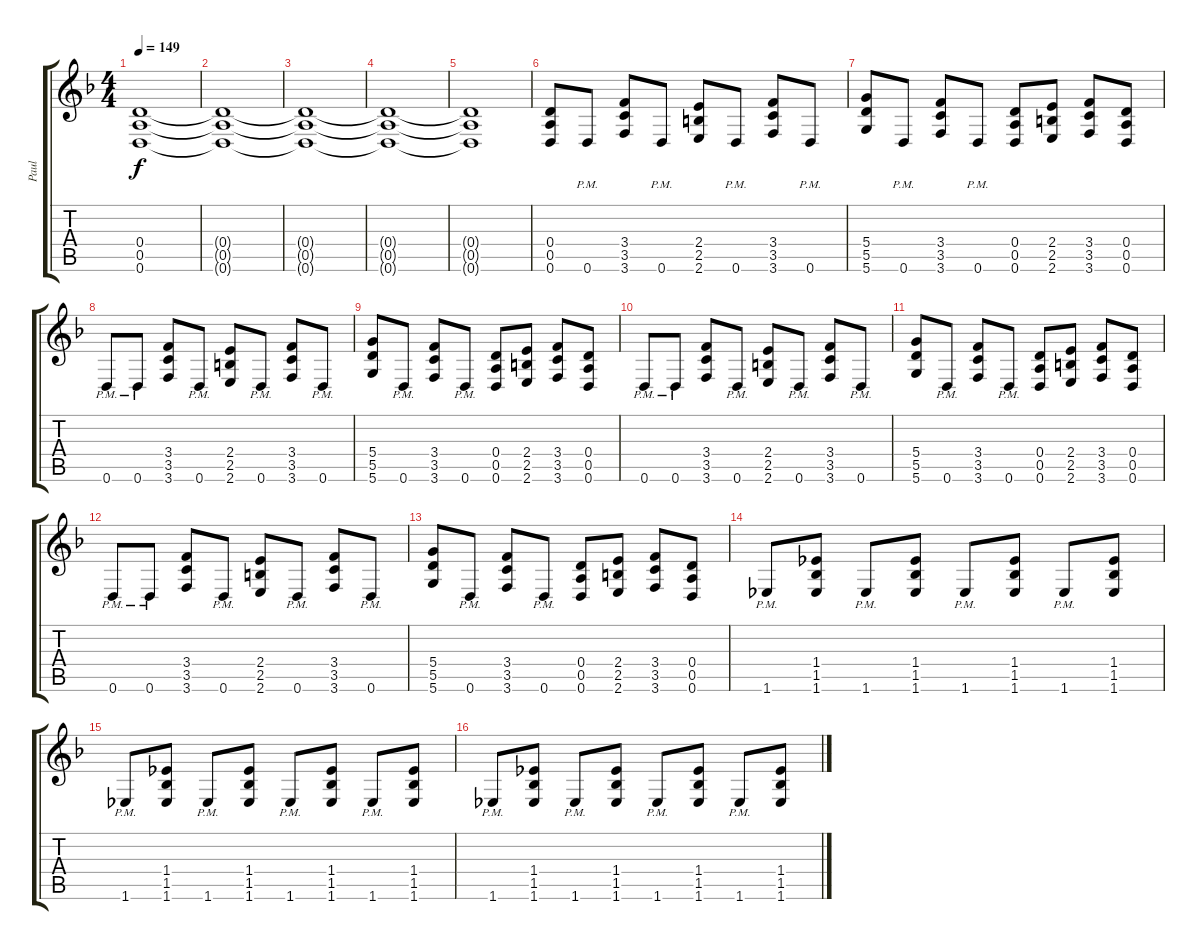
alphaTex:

\track ("Paul" "Paul") {instrument distortionguitar}
\staff {score tabs}
\tuning (E4 B3 G3 D3 A2 D2) {hide}
\ts (4 4)
\tempo 149
\clef g2
\ks dminor
(0.4{t} 0.5{t} 0.6{t}).1{dy f} |
(0.4{t} 0.5{t} 0.6{t}).1 |
(0.4{t} 0.5{t} 0.6{t}).1 |
(0.4{t} 0.5{t} 0.6{t}).1 |
(0.4{t} 0.5{t} 0.6{t}).1 |
(0.4 0.5 0.6).8{volume 16 balance 16} 0.6{pm}.8 (3.4 3.5 3.6).8 0.6{pm}.8 (2.4 2.5 2.6).8 0.6{pm}.8 (3.4 3.5 3.6).8 0.6{pm}.8 |
(5.4 5.5 5.6).8 0.6{pm}.8 (3.4 3.5 3.6).8 0.6{pm}.8 (0.4 0.5 0.6).8 (2.4 2.5 2.6).8 (3.4 3.5 3.6).8 (0.4 0.5 0.6).8 |
0.6{pm}.8 0.6{pm}.8 (3.4 3.5 3.6).8 0.6{pm}.8 (2.4 2.5 2.6).8 0.6{pm}.8 (3.4 3.5 3.6).8 0.6{pm}.8 |
(5.4 5.5 5.6).8 0.6{pm}.8 (3.4 3.5 3.6).8 0.6{pm}.8 (0.4 0.5 0.6).8 (2.4 2.5 2.6).8 (3.4 3.5 3.6).8 (0.4 0.5 0.6).8 |
0.6{pm}.8 0.6{pm}.8 (3.4 3.5 3.6).8 0.6{pm}.8 (2.4 2.5 2.6).8 0.6{pm}.8 (3.4 3.5 3.6).8 0.6{pm}.8 |
(5.4 5.5 5.6).8 0.6{pm}.8 (3.4 3.5 3.6).8 0.6{pm}.8 (0.4 0.5 0.6).8 (2.4 2.5 2.6).8 (3.4 3.5 3.6).8 (0.4 0.5 0.6).8 |
0.6{pm}.8 0.6{pm}.8 (3.4 3.5 3.6).8 0.6{pm}.8 (2.4 2.5 2.6).8 0.6{pm}.8 (3.4 3.5 3.6).8 0.6{pm}.8 |
(5.4 5.5 5.6).8 0.6{pm}.8 (3.4 3.5 3.6).8 0.6{pm}.8 (0.4 0.5 0.6).8 (2.4 2.5 2.6).8 (3.4 3.5 3.6).8 (0.4 0.5 0.6).8 |
1.6{pm}.8 (1.4 1.5 1.6).8 1.6{pm}.8 (1.4 1.5 1.6).8 1.6{pm}.8 (1.4 1.5 1.6).8 1.6{pm}.8 (1.4 1.5 1.6).8 |
1.6{pm}.8 (1.4 1.5 1.6).8 1.6{pm}.8 (1.4 1.5 1.6).8 1.6{pm}.8 (1.4 1.5 1.6).8 1.6{pm}.8 (1.4 1.5 1.6).8 |
1.6{pm}.8 (1.4 1.5 1.6).8 1.6{pm}.8 (1.4 1.5 1.6).8 1.6{pm}.8 (1.4 1.5 1.6).8 1.6{pm}.8 (1.4 1.5 1.6).8
